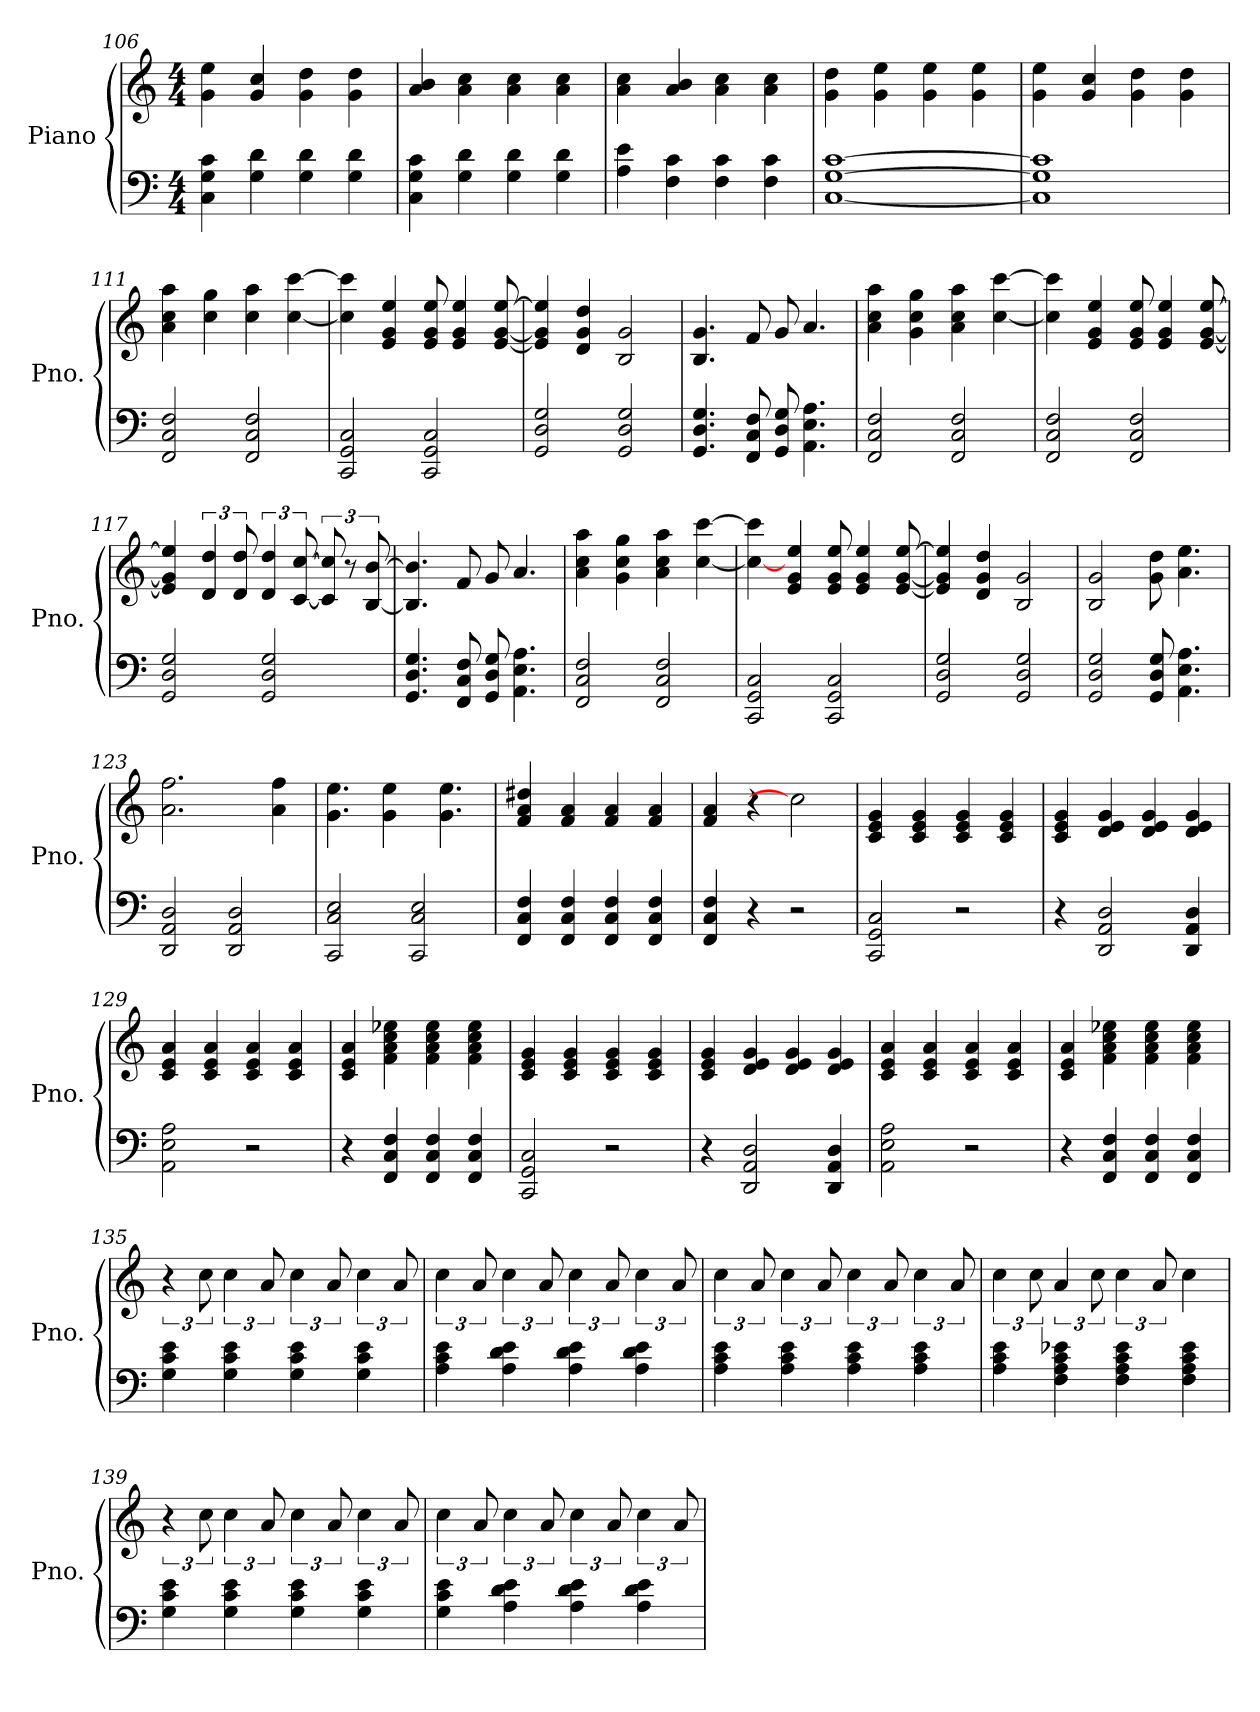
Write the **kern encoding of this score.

**kern	**kern
*part1	*part1
*staff2	*staff1
*I"Piano	*
*I'Pno.	*
*clefF4	*clefG2
*k[]	*k[]
*M4/4	*M4/4
=106	=106
4C\ 4G\ 4c\	4g\ 4ee\
4G\ 4d\	4g/ 4cc/
4G\ 4d\	4g\ 4dd\
4G\ 4d\	4g\ 4dd\
=107	=107
4C\ 4G\ 4c\	4a/ 4b/
4G\ 4d\	4a\ 4cc\
4G\ 4d\	4a\ 4cc\
4G\ 4d\	4a\ 4cc\
=108	=108
4A\ 4e\	4a\ 4cc\
4F\ 4c\	4a/ 4b/
4F\ 4c\	4a\ 4cc\
4F\ 4c\	4a\ 4cc\
!!LO:PB:g=z
=109	=109
[1C [1G [1c	4g\ 4dd\
.	4g\ 4ee\
.	4g\ 4ee\
.	4g\ 4ee\
=110	=110
1C] 1G] 1c]	4g\ 4ee\
.	4g/ 4cc/
.	4g\ 4dd\
.	4g\ 4dd\
=111	=111
2FF/ 2C/ 2F/	4a\ 4cc\ 4aa\
.	4cc\ 4gg\
2FF/ 2C/ 2F/	4cc\ 4aa\
.	[4cc\ [4ccc\
=112	=112
2CC/ 2GG/ 2C/	4cc\] 4ccc\]
.	4e/ 4g/ 4ee/
2CC/ 2GG/ 2C/	8e/ 8g/ 8ee/
.	4e/ 4g/ 4ee/
.	[8e/ [8g/ [8ee/
=113	=113
2GG/ 2D/ 2G/	4e/] 4g/] 4ee/]
.	4d/ 4g/ 4dd/
2GG/ 2D/ 2G/	2B/ 2g/
=114	=114
4.GG/ 4.D/ 4.G/	4.B/ 4.g/
8FF/ 8C/ 8F/	8f/
8GG/ 8D/ 8G/	8g/
4.AA\ 4.E\ 4.A\	4.a/
=115	=115
2FF/ 2C/ 2F/	4a\ 4cc\ 4aa\
.	4g\ 4cc\ 4gg\
2FF/ 2C/ 2F/	4a\ 4cc\ 4aa\
.	[4cc\ [4ccc\
=116	=116
2FF/ 2C/ 2F/	4cc\] 4ccc\]
.	4e/ 4g/ 4ee/
2FF/ 2C/ 2F/	8e/ 8g/ 8ee/
.	4e/ 4g/ 4ee/
.	[8e/ [8g/ [8ee/
!!LO:LB:g=z
=117	=117
2GG/ 2D/ 2G/	4e/] 4g/] 4ee/]
.	6d/ 6dd/
.	12d/ 12dd/
2GG/ 2D/ 2G/	6d/ 6dd/
.	[12c/ [12cc/
.	12c/] 12cc/]
.	12r
.	[12B/ [12b/
=118	=118
4.GG/ 4.D/ 4.G/	4.B/] 4.b/]
8FF/ 8C/ 8F/	8f/
8GG/ 8D/ 8G/	8g/
4.AA\ 4.E\ 4.A\	4.a/
=119	=119
2FF/ 2C/ 2F/	4a\ 4cc\ 4aa\
.	4g\ 4cc\ 4gg\
2FF/ 2C/ 2F/	4a\ 4cc\ 4aa\
.	[4cc\ [4ccc\
=120	=120
2CC/ 2GG/ 2C/	4cc\_ 4ccc\]
.	4e/ 4g/ 4ee/
2CC/ 2GG/ 2C/	8e/ 8g/ 8ee/
.	4e/ 4g/ 4ee/
.	[8e/ [8g/ [8ee/
=121	=121
2GG/ 2D/ 2G/	4e/] 4g/] 4ee/]
.	4d/ 4g/ 4dd/
2GG/ 2D/ 2G/	2B/ 2g/
=122	=122
2GG/ 2D/ 2G/	2B/ 2g/
8GG/ 8D/ 8G/	8g\ 8dd\
4.AA\ 4.E\ 4.A\	4.a\ 4.ee\
=123	=123
2DD/ 2AA/ 2D/	2.a\ 2.ff\
2DD/ 2AA/ 2D/	.
.	4a\ 4ff\
!!LO:LB:g=z
=124	=124
2CC/ 2C/ 2E/	4.g\ 4.ee\
.	4g\ 4ee\
2CC/ 2C/ 2E/	.
.	4.g\ 4.ee\
=125	=125
4FF/ 4C/ 4F/	4f/ 4a/ 4dd#X/
4FF/ 4C/ 4F/	4f/ 4a/
4FF/ 4C/ 4F/	4f/ 4a/
4FF/ 4C/ 4F/	4f/ 4a/
=126	=126
4FF/ 4C/ 4F/	4f/ 4a/
4r	4r
2r	2cc\]
=127	=127
2CC/ 2GG/ 2C/	4c/ 4e/ 4g/
.	4c/ 4e/ 4g/
2r	4c/ 4e/ 4g/
.	4c/ 4e/ 4g/
=128	=128
4r	4c/ 4e/ 4g/
2DD/ 2AA/ 2D/	4d/ 4e/ 4g/
.	4d/ 4e/ 4g/
4DD/ 4AA/ 4D/	4d/ 4e/ 4g/
=129	=129
2AA\ 2E\ 2A\	4c/ 4e/ 4a/
.	4c/ 4e/ 4a/
2r	4c/ 4e/ 4a/
.	4c/ 4e/ 4a/
=130	=130
4r	4c/ 4e/ 4a/
4FF/ 4C/ 4F/	4f\ 4a\ 4cc\ 4ee-X\
4FF/ 4C/ 4F/	4f\ 4a\ 4cc\ 4ee-\
4FF/ 4C/ 4F/	4f\ 4a\ 4cc\ 4ee-\
=131	=131
2CC/ 2GG/ 2C/	4c/ 4e/ 4g/
.	4c/ 4e/ 4g/
2r	4c/ 4e/ 4g/
.	4c/ 4e/ 4g/
!!LO:LB:g=z
=132	=132
4r	4c/ 4e/ 4g/
2DD/ 2AA/ 2D/	4d/ 4e/ 4g/
.	4d/ 4e/ 4g/
4DD/ 4AA/ 4D/	4d/ 4e/ 4g/
=133	=133
2AA\ 2E\ 2A\	4c/ 4e/ 4a/
.	4c/ 4e/ 4a/
2r	4c/ 4e/ 4a/
.	4c/ 4e/ 4a/
=134	=134
4r	4c/ 4e/ 4a/
4FF/ 4C/ 4F/	4f\ 4a\ 4cc\ 4ee-X\
4FF/ 4C/ 4F/	4f\ 4a\ 4cc\ 4ee-\
4FF/ 4C/ 4F/	4f\ 4a\ 4cc\ 4ee-\
=135	=135
4G\ 4c\ 4e\	6r
.	12cc\
4G\ 4c\ 4e\	6cc\
.	12a/
4G\ 4c\ 4e\	6cc\
.	12a/
4G\ 4c\ 4e\	6cc\
.	12a/
=136	=136
4A\ 4c\ 4e\	6cc\
.	12a/
4A\ 4d\ 4e\	6cc\
.	12a/
4A\ 4d\ 4e\	6cc\
.	12a/
4A\ 4d\ 4e\	6cc\
.	12a/
!!LO:LB:g=z
=137	=137
4A\ 4c\ 4e\	6cc\
.	12a/
4A\ 4c\ 4e\	6cc\
.	12a/
4A\ 4c\ 4e\	6cc\
.	12a/
4A\ 4c\ 4e\	6cc\
.	12a/
=138	=138
4A\ 4c\ 4e\	6cc\
.	12cc\
4F\ 4A\ 4c\ 4e-X\	6a/
.	12cc\
4F\ 4A\ 4c\ 4e-\	6cc\
.	12a/
4F\ 4A\ 4c\ 4e-\	4cc\
=139	=139
4G\ 4c\ 4e\	6r
.	12cc\
4G\ 4c\ 4e\	6cc\
.	12a/
4G\ 4c\ 4e\	6cc\
.	12a/
4G\ 4c\ 4e\	6cc\
.	12a/
=140	=140
4G\ 4c\ 4e\	6cc\
.	12a/
4A\ 4d\ 4e\	6cc\
.	12a/
4A\ 4d\ 4e\	6cc\
.	12a/
4A\ 4d\ 4e\	6cc\
.	12a/
=	=
*-	*-
